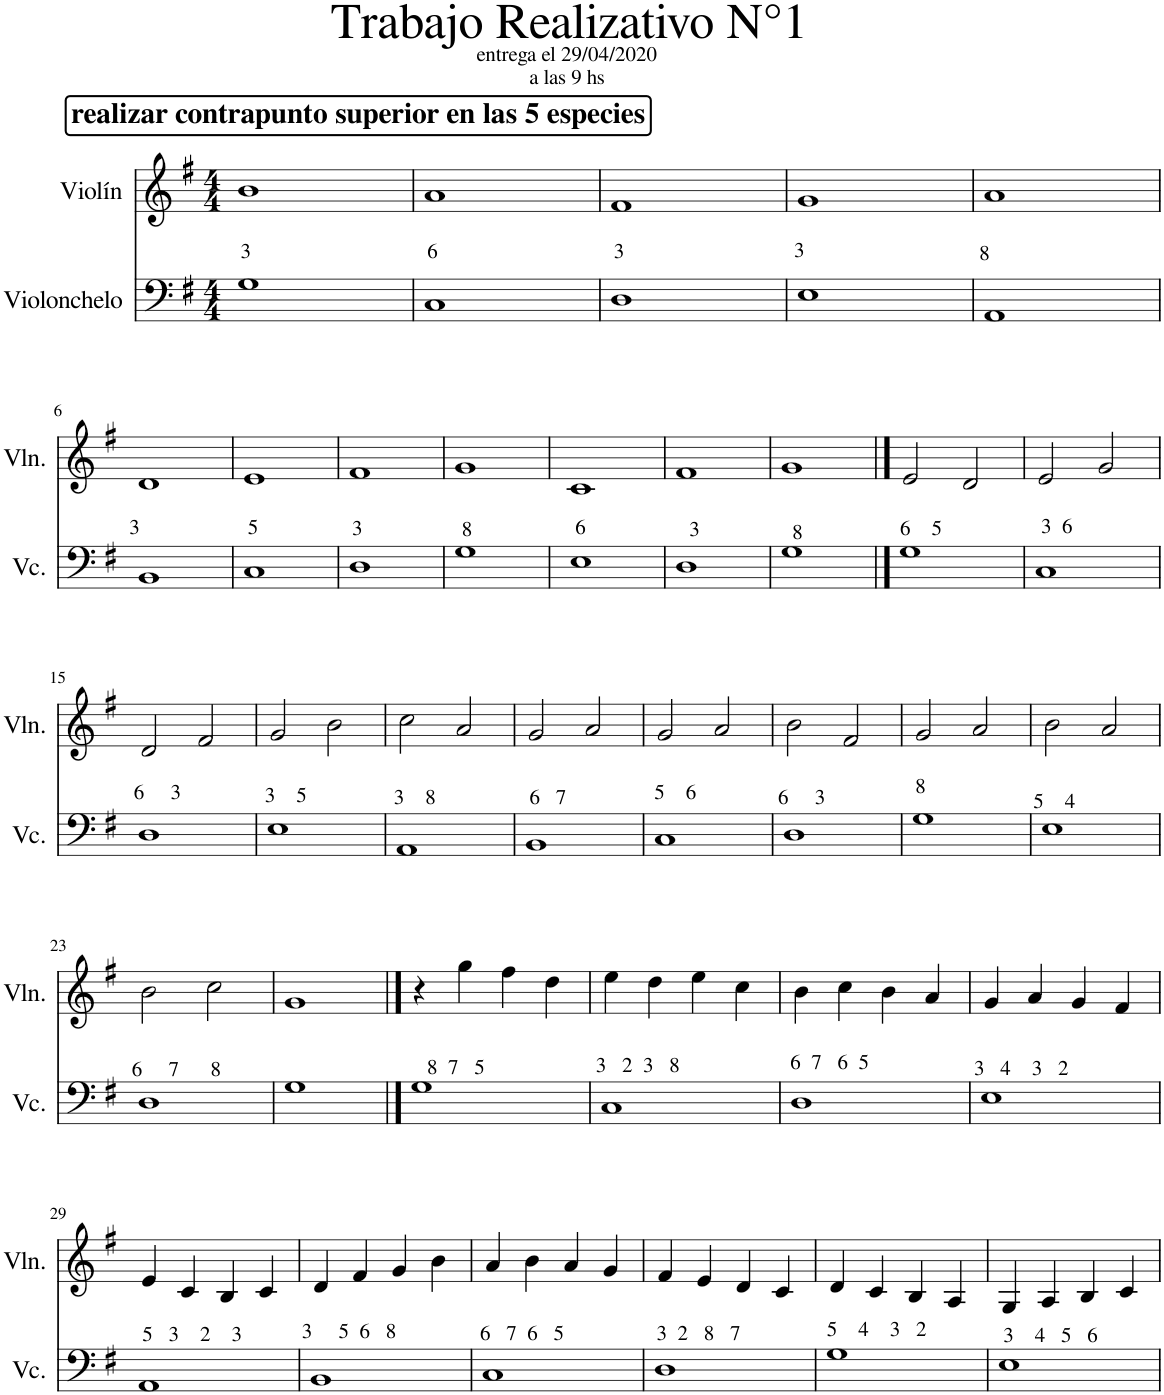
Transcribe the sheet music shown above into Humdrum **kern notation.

**kern	**kern
*part2	*part1
*staff2	*staff1
*I"Violonchelo	*I"Violín
*I'Vc.	*I'Vln.
*clefF4	*clefG2
*k[f#]	*k[f#]
*M4/4	*M4/4
!!LO:REH:place=s1:a:B:cj:fs=14:t=realizar contrapunto superior en las 5 especies
=1	=1
!LO:TX:a:t=3	!
1G	1b
=2	=2
!LO:TX:a:t=6	!
1C	1a
=3	=3
!LO:TX:a:t=3	!
1D	1f#
=4	=4
!	!LO:TX:b:t=3
1E	1g
=5	=5
!	!LO:TX:b:t=8
1AA	1a
!!LO:LB:g=z
=6	=6
!	!LO:TX:b:t=3
1BB	1d
=7	=7
!	!LO:TX:b:t=5
1C	1e
=8	=8
!	!LO:TX:b:t=3
1D	1f#
=9	=9
!	!LO:TX:b:t=8
1G	1g
=10	=10
!	!LO:TX:b:t=6
1E	1c
=11	=11
!	!LO:TX:b:t=3
1D	1f#
=12	=12
!	!LO:TX:b:t=8
1G	1g
==13	==13
!	!LO:TX:b:t=6    5
1G	2e/
.	2d/
=14	=14
!	!LO:TX:b:t=3  6
1C	2e/
.	2g/
!!LO:LB:g=z
=15	=15
!	!LO:TX:b:t=6     3
1D	2d/
.	2f#/
=16	=16
!	!LO:TX:b:t=3    5
1E	2g/
.	2b\
=17	=17
!	!LO:TX:b:t=3    8
1AA	2cc\
.	2a/
=18	=18
!	!LO:TX:b:t=6   7
1BB	2g/
.	2a/
=19	=19
!LO:TX:a:t=5    6	!
1C	2g/
.	2a/
=20	=20
!	!LO:TX:b:t=6     3
1D	2b\
.	2f#/
=21	=21
!LO:TX:a:t=8	!
1G	2g/
.	2a/
=22	=22
!	!LO:TX:b:t=5    4
1E	2b\
.	2a/
!!LO:LB:g=z
=23	=23
!	!LO:TX:b:t=6     7      8
1D	2b\
.	2cc\
=24	=24
1G	1g
==25	==25
!	!LO:TX:b:t=8  7   5
1G	4r
.	4gg\
.	4ff#\
.	4dd\
=26	=26
!	!LO:TX:b:t=3   2  3   8
1C	4ee\
.	4dd\
.	4ee\
.	4cc\
=27	=27
!	!LO:TX:b:t=6  7   6  5
1D	4b\
.	4cc\
.	4b\
.	4a/
=28	=28
!	!LO:TX:b:t=3   4    3   2
1E	4g/
.	4a/
.	4g/
.	4f#/
!!LO:LB:g=z
=29	=29
!LO:TX:a:t=5   3    2    3	!
1AA	4e/
.	4c/
.	4B/
.	4c/
=30	=30
!	!LO:TX:b:t=3     5  6   8
1BB	4d/
.	4f#/
.	4g/
.	4b\
=31	=31
!	!LO:TX:b:t=6   7  6   5
1C	4a/
.	4b\
.	4a/
.	4g/
=32	=32
!	!LO:TX:b:t=3  2   8   7
1D	4f#/
.	4e/
.	4d/
.	4c/
=33	=33
!	!LO:TX:b:t=5    4    3   2
1G	4d/
.	4c/
.	4B/
.	4A/
=34	=34
!	!LO:TX:b:t=3    4   5   6
1E	4G/
.	4A/
.	4B/
.	4c/
=	=
*-	*-
